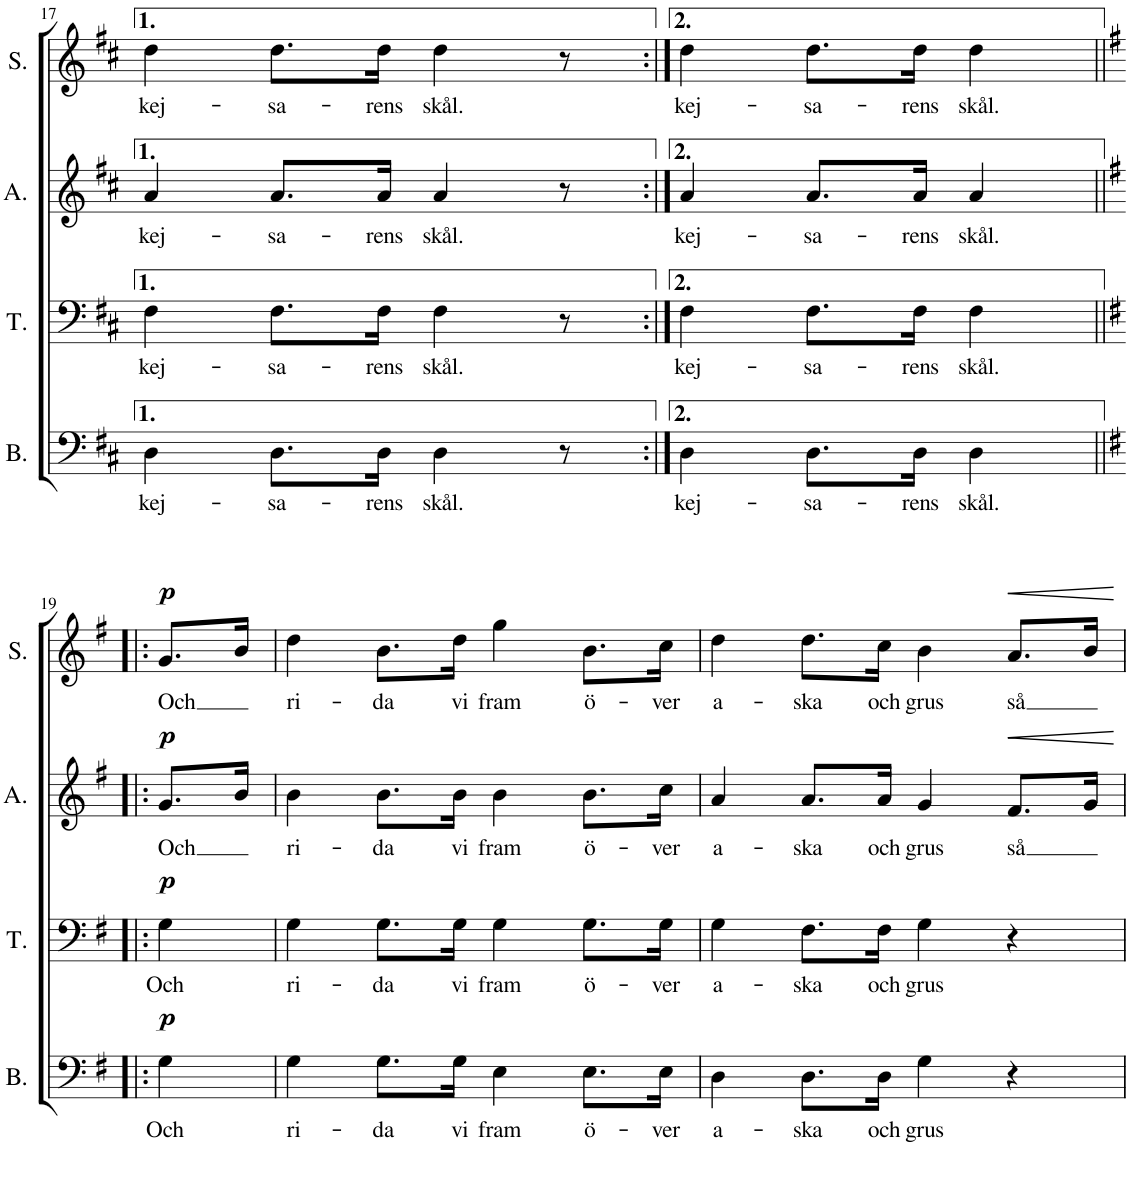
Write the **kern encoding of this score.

**kern	**text	**dynam	**kern	**text	**dynam	**kern	**text	**dynam	**kern	**text	**dynam
*part4	*part4	*part4	*part3	*part3	*part3	*part2	*part2	*part2	*part1	*part1	*part1
*staff4	*staff4	*staff4	*staff3	*staff3	*staff3	*staff2	*staff2	*staff2	*staff1	*staff1	*staff1
*I"Bass	*	*	*I"Tenor	*	*	*I"Alto	*	*	*I"Soprano	*	*
*I'B.	*	*	*I'T.	*	*	*I'A.	*	*	*I'S.	*	*
!!LO:PB:g=z
*clefF4	*	*	*clefF4	*	*	*clefG2	*	*	*clefG2	*	*
*k[f#c#]	*	*	*k[f#c#]	*	*	*k[f#c#]	*	*	*k[f#c#]	*	*
*M4/4	*	*	*M4/4	*	*	*M4/4	*	*	*M4/4	*	*
*met(c)	*	*	*met(c)	*	*	*met(c)	*	*	*met(c)	*	*
=17	=17	=17	=17	=17	=17	=17	=17	=17	=17	=17	=17
!	!LO:LY:b	!	!	!LO:LY:b	!	!	!LO:LY:b	!	!	!LO:LY:b	!
4D\	kej-	.	4F#\	kej-	.	4a/	kej-	.	4dd\	kej-	.
!	!LO:LY:b	!	!	!LO:LY:b	!	!	!LO:LY:b	!	!	!LO:LY:b	!
8.D\L	-sa-	.	8.F#\L	-sa-	.	8.a/L	-sa-	.	8.dd\L	-sa-	.
!	!LO:LY:b	!	!	!LO:LY:b	!	!	!LO:LY:b	!	!	!LO:LY:b	!
16D\Jk	-rens	.	16F#\Jk	-rens	.	16a/Jk	-rens	.	16dd\Jk	-rens	.
!	!LO:LY:b	!	!	!LO:LY:b	!	!	!LO:LY:b	!	!	!LO:LY:b	!
4D\	skål.	.	4F#\	skål.	.	4a/	skål.	.	4dd\	skål.	.
8r	.	.	8r	.	.	8r	.	.	8r	.	.
=18:|!	=18:|!	=18:|!	=18:|!	=18:|!	=18:|!	=18:|!	=18:|!	=18:|!	=18:|!	=18:|!	=18:|!
!	!LO:LY:b	!	!	!LO:LY:b	!	!	!LO:LY:b	!	!	!LO:LY:b	!
4D\	kej-	.	4F#\	kej-	.	4a/	kej-	.	4dd\	kej-	.
!	!LO:LY:b	!	!	!LO:LY:b	!	!	!LO:LY:b	!	!	!LO:LY:b	!
8.D\L	-sa-	.	8.F#\L	-sa-	.	8.a/L	-sa-	.	8.dd\L	-sa-	.
!	!LO:LY:b	!	!	!LO:LY:b	!	!	!LO:LY:b	!	!	!LO:LY:b	!
16D\Jk	-rens	.	16F#\Jk	-rens	.	16a/Jk	-rens	.	16dd\Jk	-rens	.
!	!LO:LY:b	!	!	!LO:LY:b	!	!	!LO:LY:b	!	!	!LO:LY:b	!
4D\	skål.	.	4F#\	skål.	.	4a/	skål.	.	4dd\	skål.	.
!!LO:LB:g=z
=19!|:	=19!|:	=19!|:	=19!|:	=19!|:	=19!|:	=19!|:	=19!|:	=19!|:	=19!|:	=19!|:	=19!|:
*k[f#]	*	*	*k[f#]	*	*	*k[f#]	*	*	*k[f#]	*	*
!	!LO:LY:b	!LO:DY:a	!	!LO:LY:b	!LO:DY:a	!	!LO:LY:b	!LO:DY:a	!	!LO:LY:b	!LO:DY:a
4G\	Och	p	4G\	Och	p	8.g/L	Och	p	8.g/L	Och	p
.	.	.	.	.	.	16b/Jk	.	.	16b/Jk	.	.
=20	=20	=20	=20	=20	=20	=20	=20	=20	=20	=20	=20
!	!LO:LY:b	!	!	!LO:LY:b	!	!	!LO:LY:b	!	!	!LO:LY:b	!
4G\	ri-	.	4G\	ri-	.	4b\	ri-	.	4dd\	ri-	.
!	!LO:LY:b	!	!	!LO:LY:b	!	!	!LO:LY:b	!	!	!LO:LY:b	!
8.G\L	-da	.	8.G\L	-da	.	8.b\L	-da	.	8.b\L	-da	.
!	!LO:LY:b	!	!	!LO:LY:b	!	!	!LO:LY:b	!	!	!LO:LY:b	!
16G\Jk	vi	.	16G\Jk	vi	.	16b\Jk	vi	.	16dd\Jk	vi	.
!	!LO:LY:b	!	!	!LO:LY:b	!	!	!LO:LY:b	!	!	!LO:LY:b	!
4E\	fram	.	4G\	fram	.	4b\	fram	.	4gg\	fram	.
!	!LO:LY:b	!	!	!LO:LY:b	!	!	!LO:LY:b	!	!	!LO:LY:b	!
8.E\L	ö-	.	8.G\L	ö-	.	8.b\L	ö-	.	8.b\L	ö-	.
!	!LO:LY:b	!	!	!LO:LY:b	!	!	!LO:LY:b	!	!	!LO:LY:b	!
16E\Jk	-ver	.	16G\Jk	-ver	.	16cc\Jk	-ver	.	16cc\Jk	-ver	.
=21	=21	=21	=21	=21	=21	=21	=21	=21	=21	=21	=21
!	!LO:LY:b	!	!	!LO:LY:b	!	!	!LO:LY:b	!	!	!LO:LY:b	!
4D\	a-	.	4G\	a-	.	4a/	a-	.	4dd\	a-	.
!	!LO:LY:b	!	!	!LO:LY:b	!	!	!LO:LY:b	!	!	!LO:LY:b	!
8.D\L	-ska	.	8.F#\L	-ska	.	8.a/L	-ska	.	8.dd\L	-ska	.
!	!LO:LY:b	!	!	!LO:LY:b	!	!	!LO:LY:b	!	!	!LO:LY:b	!
16D\Jk	och	.	16F#\Jk	och	.	16a/Jk	och	.	16cc\Jk	och	.
!	!LO:LY:b	!	!	!LO:LY:b	!	!	!LO:LY:b	!	!	!LO:LY:b	!
4G\	grus	.	4G\	grus	.	4g/	grus	.	4b\	grus	.
!	!	!	!	!	!	!	!LO:LY:b	!LO:HP:b	!	!LO:LY:b	!LO:HP:b
4r	.	.	4r	.	.	8.f#/L	så	<	8.a/L	så	<
.	.	.	.	.	.	16g/Jk	.	.	16b/Jk	.	.
.	.	.	.	.	.	.	.	[	.	.	[
=	=	=	=	=	=	=	=	=	=	=	=
*-	*-	*-	*-	*-	*-	*-	*-	*-	*-	*-	*-
